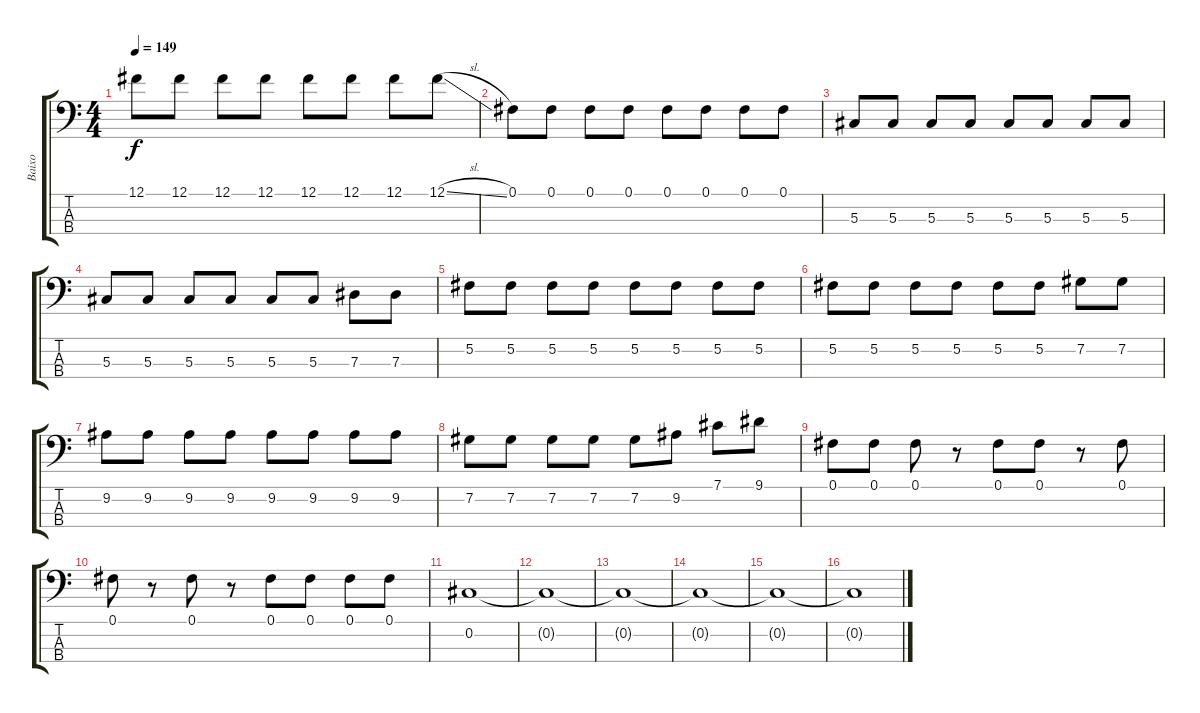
\track ("Baixo" "Baixo") {instrument electricbassfinger}
\staff {score tabs}
\tuning (Gb2 Db2 Ab1 Eb1) {hide}
\ts (4 4)
\tempo 149
\clef f4
\ks c
12.1.8{dy f} 12.1.8 12.1.8 12.1.8 12.1.8 12.1.8 12.1.8 12.1{sl}.8 |
0.1.8 0.1.8 0.1.8 0.1.8 0.1.8 0.1.8 0.1.8 0.1.8 |
5.3.8 5.3.8 5.3.8 5.3.8 5.3.8 5.3.8 5.3.8 5.3.8 |
5.3.8 5.3.8 5.3.8 5.3.8 5.3.8 5.3.8 7.3.8 7.3.8 |
5.2.8 5.2.8 5.2.8 5.2.8 5.2.8 5.2.8 5.2.8 5.2.8 |
5.2.8 5.2.8 5.2.8 5.2.8 5.2.8 5.2.8 7.2.8 7.2.8 |
9.2.8 9.2.8 9.2.8 9.2.8 9.2.8 9.2.8 9.2.8 9.2.8 |
7.2.8 7.2.8 7.2.8 7.2.8 7.2.8 9.2.8 7.1.8 9.1.8 |
0.1.8 0.1.8 0.1.8 r.8 0.1.8 0.1.8 r.8 0.1.8 |
0.1.8 r.8 0.1.8 r.8 0.1.8 0.1.8 0.1.8 0.1.8 |
0.2.1 |
0.2{t}.1 |
0.2{t}.1 |
0.2{t}.1 |
0.2{t}.1 |
0.2{t}.1
